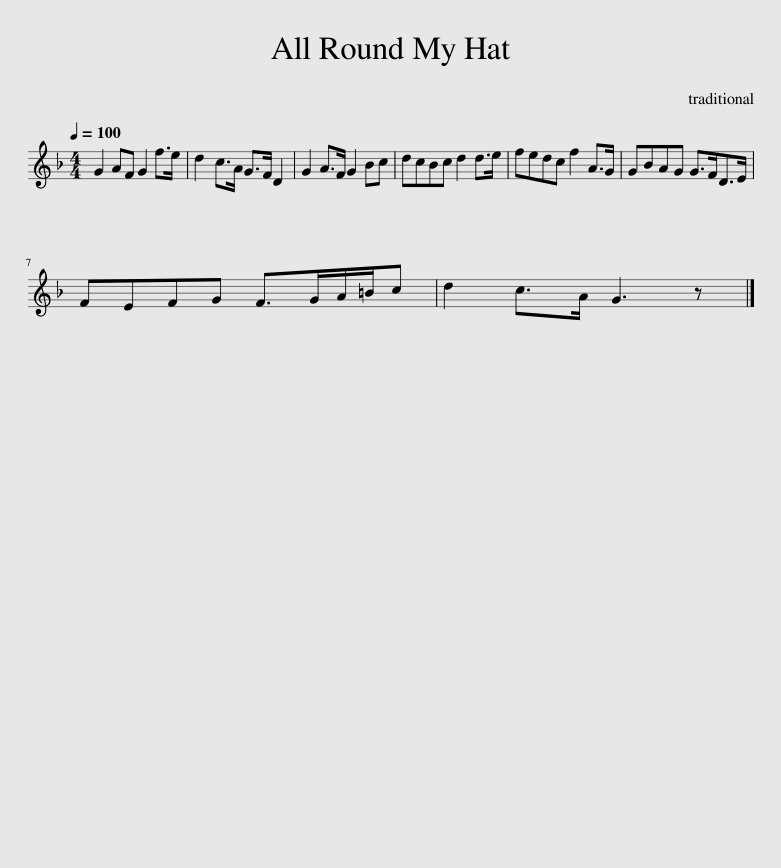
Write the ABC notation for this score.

X:1
L:1/8
Q:1/4=100
M:4/4
I:linebreak $
K:F
V:1 treble
V:1
 G2 AF G2 f>e | d2 c>A G>F D2 | G2 A>F G2 Bc | dcBc d2 d>e | fedc f2 A>G | %5
 GBAG G>FD>E |$ FEFG F>GA/=B/c | d2 c>A G3 z |] %8
